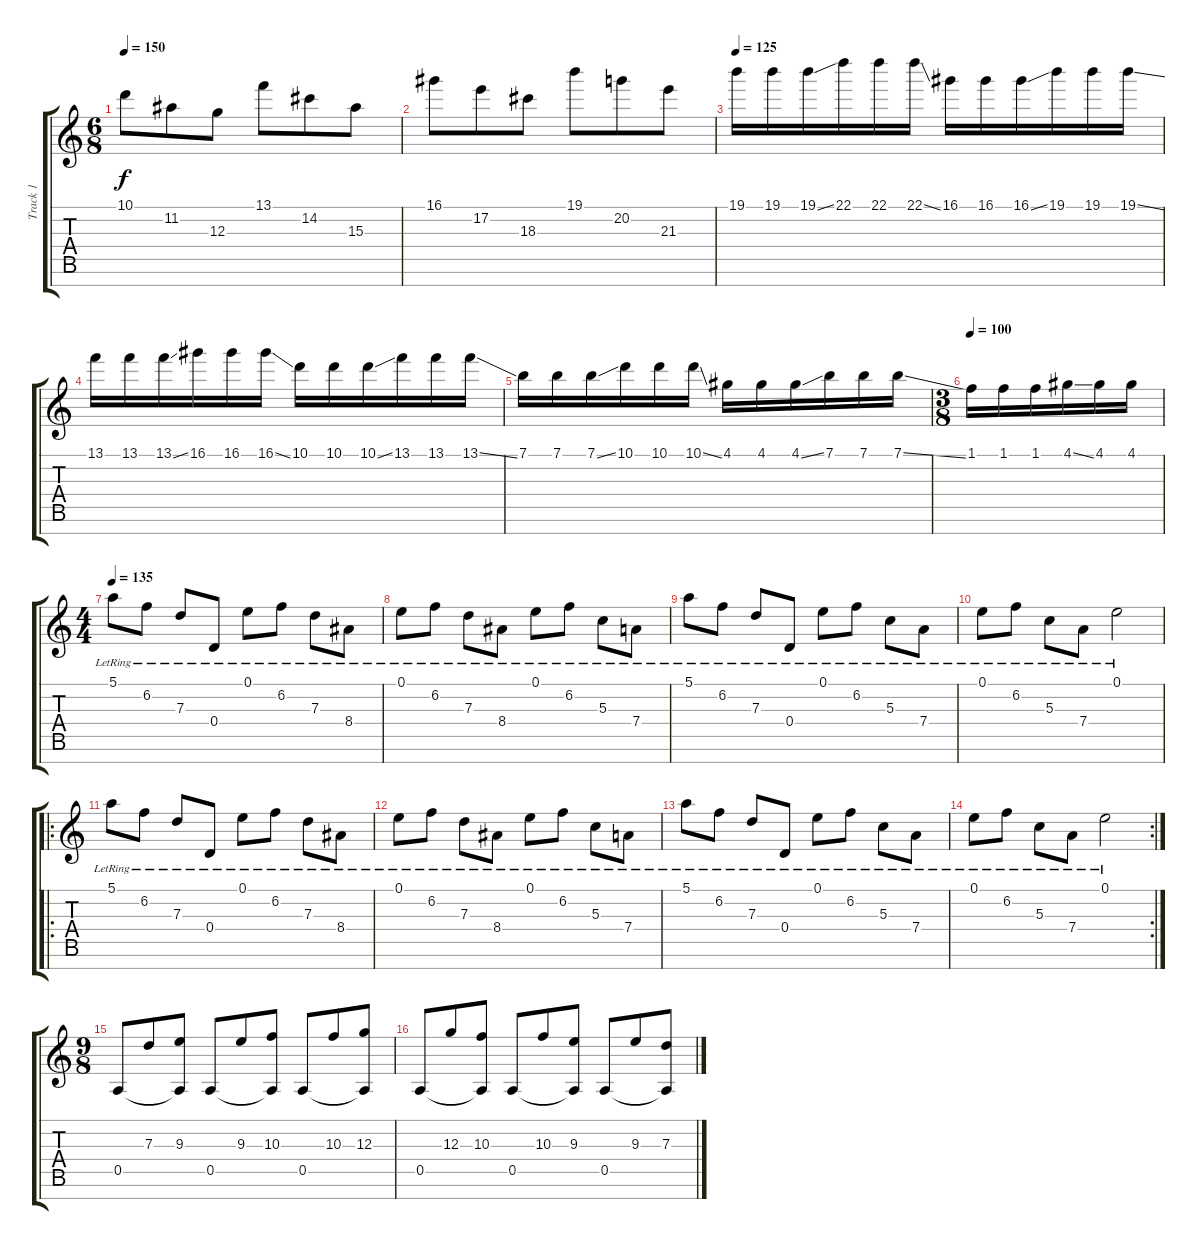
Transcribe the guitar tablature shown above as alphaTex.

\track ("Track 1" "Track 1") {instrument acousticguitarsteel}
\staff {score tabs}
\tuning (E4 B3 G3 D3 A2 D2 B1) {hide}
\ts (6 8)
\tempo 150
\clef g2
\ks c
10.1.8{dy f} 11.2.8 12.3.8 13.1.8 14.2.8 15.3.8 |
16.1.8 17.2.8 18.3.8 19.1.8 20.2.8 21.3.8 |
\tempo 125
19.1.16 19.1.16 19.1{ss}.16 22.1.16 22.1.16 22.1{ss}.16 16.1.16 16.1.16 16.1{ss}.16 19.1.16 19.1.16 19.1{ss}.16 |
13.1.16 13.1.16 13.1{ss}.16 16.1.16 16.1.16 16.1{ss}.16 10.1.16 10.1.16 10.1{ss}.16 13.1.16 13.1.16 13.1{ss}.16 |
7.1.16 7.1.16 7.1{ss}.16 10.1.16 10.1.16 10.1{ss}.16 4.1.16 4.1.16 4.1{ss}.16 7.1.16 7.1.16 7.1{ss}.16 |
\ts (3 8)
\tempo 100
1.1.16 1.1.16 1.1.16 4.1{ss}.16 4.1.16 4.1.16 |
\ts (4 4)
\tempo 135
5.1{lr}.8 6.2{lr}.8 7.3{lr}.8 0.4{lr}.8 0.1{lr}.8 6.2{lr}.8 7.3{lr}.8 8.4{lr}.8 |
0.1{lr}.8 6.2{lr}.8 7.3{lr}.8 8.4{lr}.8 0.1{lr}.8 6.2{lr}.8 5.3{lr}.8 7.4{lr}.8 |
5.1{lr}.8 6.2{lr}.8 7.3{lr}.8 0.4{lr}.8 0.1{lr}.8 6.2{lr}.8 5.3{lr}.8 7.4{lr}.8 |
0.1{lr}.8 6.2{lr}.8 5.3{lr}.8 7.4{lr}.8 0.1{lr}.2 |
\ro
5.1{lr}.8 6.2{lr}.8 7.3{lr}.8 0.4{lr}.8 0.1{lr}.8 6.2{lr}.8 7.3{lr}.8 8.4{lr}.8 |
0.1{lr}.8 6.2{lr}.8 7.3{lr}.8 8.4{lr}.8 0.1{lr}.8 6.2{lr}.8 5.3{lr}.8 7.4{lr}.8 |
5.1{lr}.8 6.2{lr}.8 7.3{lr}.8 0.4{lr}.8 0.1{lr}.8 6.2{lr}.8 5.3{lr}.8 7.4{lr}.8 |
\rc 2
0.1{lr}.8 6.2{lr}.8 5.3{lr}.8 7.4{lr}.8 0.1{lr}.2 |
\ts (9 8)
0.5.8 7.3.8 (9.3 0.5{t}).8 0.5.8 9.3.8 (10.3 0.5{t}).8 0.5.8 10.3.8 (12.3 0.5{t}).8 |
0.5.8 12.3.8 (10.3 0.5{t}).8 0.5.8 10.3.8 (9.3 0.5{t}).8 0.5.8 9.3.8 (7.3 0.5{t}).8
